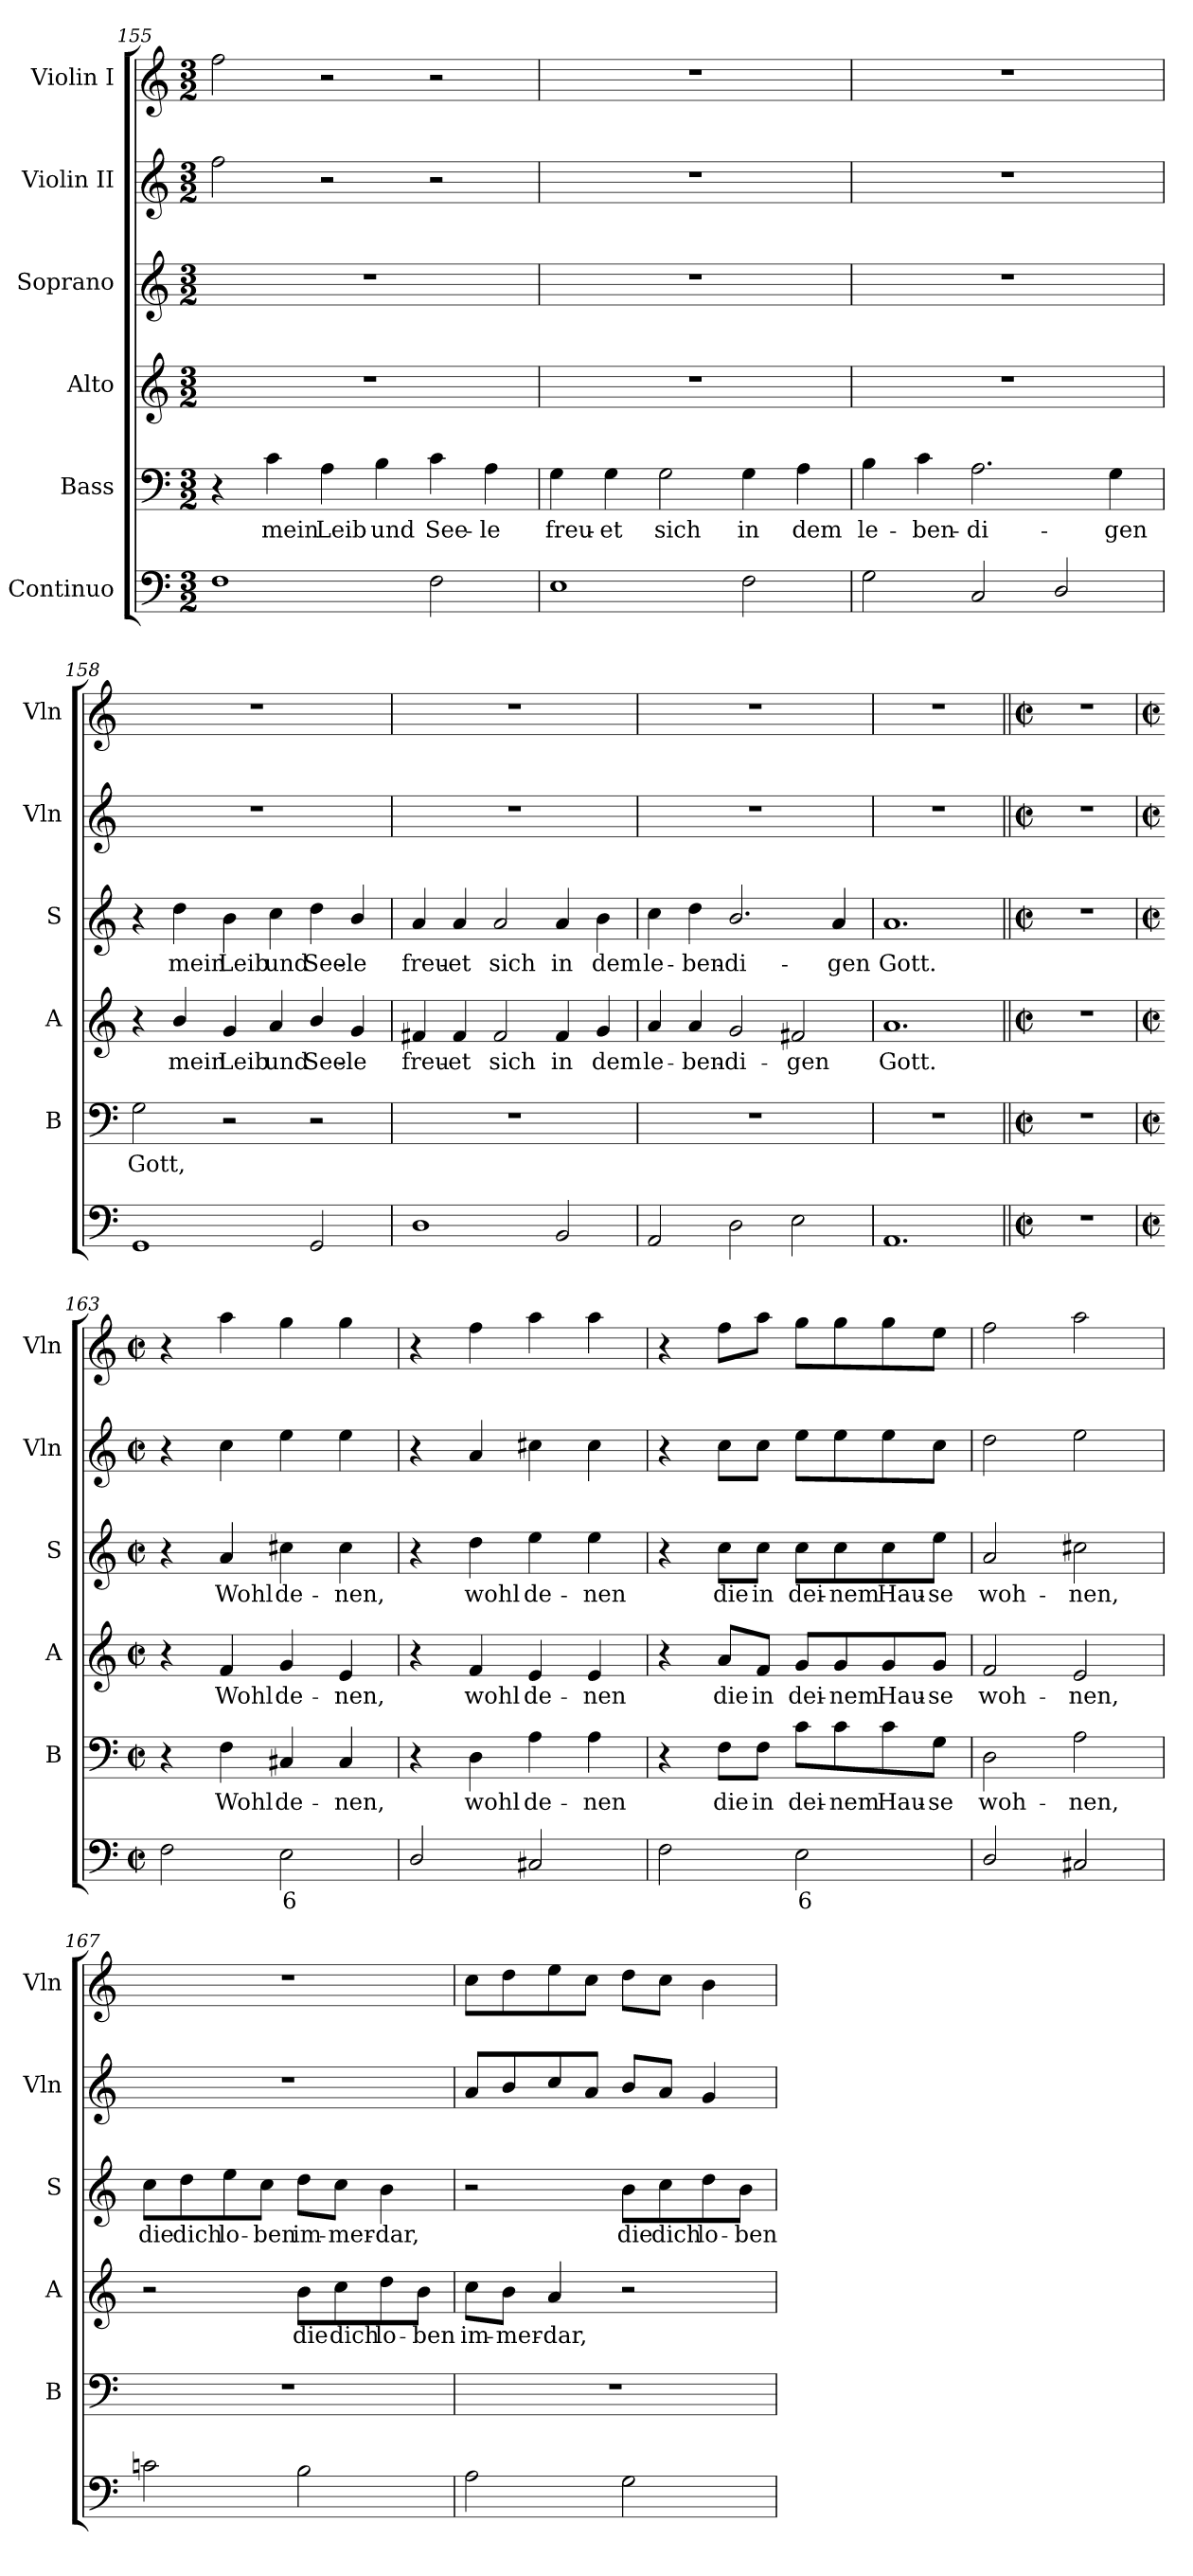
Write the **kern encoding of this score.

**kern	**text	**kern	**text	**kern	**text	**kern	**text	**kern	**kern
*part6	*part6	*part5	*part5	*part4	*part4	*part3	*part3	*part2	*part1
*staff6	*staff6	*staff5	*staff5	*staff4	*staff4	*staff3	*staff3	*staff2	*staff1
*I"Continuo	*	*I"Bass	*	*I"Alto	*	*I"Soprano	*	*I"Violin II	*I"Violin I
*	*	*I'B	*	*I'A	*	*I'S	*	*I'Vln	*I'Vln
*clefF4	*	*clefF4	*	*clefG2	*	*clefG2	*	*clefG2	*clefG2
*k[]	*	*k[]	*	*k[]	*	*k[]	*	*k[]	*k[]
*C:	*	*C:	*	*C:	*	*C:	*	*C:	*C:
*M3/2	*	*M3/2	*	*M3/2	*	*M3/2	*	*M3/2	*M3/2
=155	=155	=155	=155	=155	=155	=155	=155	=155	=155
!	!	!	!	!LO:N:vis=1	!	!LO:N:vis=1	!	!	!
1F	.	4r	.	1.r	.	1.r	.	2ff	2ff
!	!	!	!LO:LY:b	!	!	!	!	!	!
.	.	4c	mein	.	.	.	.	.	.
!	!	!	!LO:LY:b	!	!	!	!	!	!
.	.	4A	Leib	.	.	.	.	2r	2r
!	!	!	!LO:LY:b	!	!	!	!	!	!
.	.	4B	und	.	.	.	.	.	.
!	!	!	!LO:LY:b	!	!	!	!	!	!
2F	.	4c	See-	.	.	.	.	2r	2r
!	!	!	!LO:LY:b	!	!	!	!	!	!
.	.	4A	-le	.	.	.	.	.	.
!!LO:LB:g=z
=156	=156	=156	=156	=156	=156	=156	=156	=156	=156
!	!	!	!LO:LY:b	!LO:N:vis=1	!	!LO:N:vis=1	!	!LO:N:vis=1	!LO:N:vis=1
1E	.	4G	freu-	1.r	.	1.r	.	1.r	1.r
!	!	!	!LO:LY:b	!	!	!	!	!	!
.	.	4G	-et	.	.	.	.	.	.
!	!	!	!LO:LY:b	!	!	!	!	!	!
.	.	2G	sich	.	.	.	.	.	.
!	!	!	!LO:LY:b	!	!	!	!	!	!
2F	.	4G	in	.	.	.	.	.	.
!	!	!	!LO:LY:b	!	!	!	!	!	!
.	.	4A	dem	.	.	.	.	.	.
=157	=157	=157	=157	=157	=157	=157	=157	=157	=157
!	!	!	!LO:LY:b	!LO:N:vis=1	!	!LO:N:vis=1	!	!LO:N:vis=1	!LO:N:vis=1
2G	.	4B	le-	1.r	.	1.r	.	1.r	1.r
!	!	!	!LO:LY:b	!	!	!	!	!	!
.	.	4c	-ben-	.	.	.	.	.	.
!	!	!	!LO:LY:b	!	!	!	!	!	!
2C	.	2.A	-di-	.	.	.	.	.	.
2D/	.	.	.	.	.	.	.	.	.
!	!	!	!LO:LY:b	!	!	!	!	!	!
.	.	4G	-gen	.	.	.	.	.	.
=158	=158	=158	=158	=158	=158	=158	=158	=158	=158
!	!	!	!LO:LY:b	!	!	!	!	!LO:N:vis=1	!LO:N:vis=1
1GG	.	2G	Gott,	4r	.	4r	.	1.r	1.r
!	!	!	!	!	!LO:LY:b	!	!LO:LY:b	!	!
.	.	.	.	4b/	mein	4dd	mein	.	.
!	!	!	!	!	!LO:LY:b	!	!LO:LY:b	!	!
.	.	2r	.	4g	Leib	4b	Leib	.	.
!	!	!	!	!	!LO:LY:b	!	!LO:LY:b	!	!
.	.	.	.	4a	und	4cc	und	.	.
!	!	!	!	!	!LO:LY:b	!	!LO:LY:b	!	!
2GG	.	2r	.	4b/	See-	4dd	See-	.	.
!	!	!	!	!	!LO:LY:b	!	!LO:LY:b	!	!
.	.	.	.	4g	-le	4b/	-le	.	.
=159	=159	=159	=159	=159	=159	=159	=159	=159	=159
!	!	!LO:N:vis=1	!	!	!LO:LY:b	!	!LO:LY:b	!LO:N:vis=1	!LO:N:vis=1
1D	.	1.r	.	4f#X	freu-	4a	freu-	1.r	1.r
!	!	!	!	!	!LO:LY:b	!	!LO:LY:b	!	!
.	.	.	.	4f#	-et	4a	-et	.	.
!	!	!	!	!	!LO:LY:b	!	!LO:LY:b	!	!
.	.	.	.	2f#	sich	2a	sich	.	.
!	!	!	!	!	!LO:LY:b	!	!LO:LY:b	!	!
2BB	.	.	.	4f#	in	4a	in	.	.
!	!	!	!	!	!LO:LY:b	!	!LO:LY:b	!	!
.	.	.	.	4g	dem	4b	dem	.	.
=160	=160	=160	=160	=160	=160	=160	=160	=160	=160
!	!	!LO:N:vis=1	!	!	!LO:LY:b	!	!LO:LY:b	!LO:N:vis=1	!LO:N:vis=1
2AA	.	1.r	.	4a	le-	4cc	le-	1.r	1.r
!	!	!	!	!	!LO:LY:b	!	!LO:LY:b	!	!
.	.	.	.	4a	-ben-	4dd	-ben-	.	.
!	!	!	!	!	!LO:LY:b	!	!LO:LY:b	!	!
2D	.	.	.	2g	-di-	2.b/	-di-	.	.
!	!	!	!	!	!LO:LY:b	!	!	!	!
2E	.	.	.	2f#X	-gen	.	.	.	.
!	!	!	!	!	!	!	!LO:LY:b	!	!
.	.	.	.	.	.	4a	-gen	.	.
=161	=161	=161	=161	=161	=161	=161	=161	=161	=161
!	!	!LO:N:vis=1	!	!	!LO:LY:b	!	!LO:LY:b	!LO:N:vis=1	!LO:N:vis=1
1.AA	.	1.r	.	1.a	Gott.	1.a	Gott.	1.r	1.r
=162||	=162||	=162||	=162||	=162||	=162||	=162||	=162||	=162||	=162||
*M2/2	*	*M2/2	*	*M2/2	*	*M2/2	*	*M2/2	*M2/2
*met(c|)	*	*met(c|)	*	*met(c|)	*	*met(c|)	*	*met(c|)	*met(c|)
1r	.	1r	.	1r	.	1r	.	1r	1r
!!LO:LB:g=z
=163	=163	=163	=163	=163	=163	=163	=163	=163	=163
*M2/2	*	*M2/2	*	*M2/2	*	*M2/2	*	*M2/2	*M2/2
*met(c|)	*	*met(c|)	*	*met(c|)	*	*met(c|)	*	*met(c|)	*met(c|)
2F	.	4r	.	4r	.	4r	.	4r	4r
!	!	!	!LO:LY:b	!	!LO:LY:b	!	!LO:LY:b	!	!
.	.	4F	Wohl	4f	Wohl	4a	Wohl	4cc	4aa
!	!LO:LY:b	!	!LO:LY:b	!	!LO:LY:b	!	!LO:LY:b	!	!
2E	6	4C#X	de-	4g	de-	4cc#X	de-	4ee	4gg
!	!	!	!LO:LY:b	!	!LO:LY:b	!	!LO:LY:b	!	!
.	.	4C#	-nen,	4e	-nen,	4cc#	-nen,	4ee	4gg
=164	=164	=164	=164	=164	=164	=164	=164	=164	=164
2D/	.	4r	.	4r	.	4r	.	4r	4r
!	!	!	!LO:LY:b	!	!LO:LY:b	!	!LO:LY:b	!	!
.	.	4D	wohl	4f	wohl	4dd	wohl	4a	4ff
!	!	!	!LO:LY:b	!	!LO:LY:b	!	!LO:LY:b	!	!
2C#X	.	4A	de-	4e	de-	4ee	de-	4cc#X	4aa
!	!	!	!LO:LY:b	!	!LO:LY:b	!	!LO:LY:b	!	!
.	.	4A	-nen	4e	-nen	4ee	-nen	4cc#	4aa
=165	=165	=165	=165	=165	=165	=165	=165	=165	=165
2F	.	4r	.	4r	.	4r	.	4r	4r
!	!	!	!LO:LY:b	!	!LO:LY:b	!	!LO:LY:b	!	!
.	.	8F\L	die	8a/L	die	8cc\L	die	8ccL	8ffL
!	!	!	!LO:LY:b	!	!LO:LY:b	!	!LO:LY:b	!	!
.	.	8F\J	in	8f/J	in	8cc\J	in	8ccJ	8aaJ
!	!LO:LY:b	!	!LO:LY:b	!	!LO:LY:b	!	!LO:LY:b	!	!
2E	6	8c\L	dei-	8g/L	dei-	8cc\L	dei-	8eeL	8ggL
!	!	!	!LO:LY:b	!	!LO:LY:b	!	!LO:LY:b	!	!
.	.	8c\	-nem	8g/	-nem	8cc\	-nem	8ee	8gg
!	!	!	!LO:LY:b	!	!LO:LY:b	!	!LO:LY:b	!	!
.	.	8c\	Hau-	8g/	Hau-	8cc\	Hau-	8ee	8gg
!	!	!	!LO:LY:b	!	!LO:LY:b	!	!LO:LY:b	!	!
.	.	8G\J	-se	8g/J	-se	8ee\J	-se	8ccJ	8eeJ
=166	=166	=166	=166	=166	=166	=166	=166	=166	=166
!	!	!	!LO:LY:b	!	!LO:LY:b	!	!LO:LY:b	!	!
2D/	.	2D	woh-	2f	woh-	2a	woh-	2dd	2ff
!	!	!	!LO:LY:b	!	!LO:LY:b	!	!LO:LY:b	!	!
2C#X	.	2A	-nen,	2e	-nen,	2cc#X	-nen,	2ee	2aa
=167	=167	=167	=167	=167	=167	=167	=167	=167	=167
!	!	!	!	!	!	!	!LO:LY:b	!	!
2cn	.	1r	.	2r	.	8cc\L	die	1r	1r
!	!	!	!	!	!	!	!LO:LY:b	!	!
.	.	.	.	.	.	8dd\	dich	.	.
!	!	!	!	!	!	!	!LO:LY:b	!	!
.	.	.	.	.	.	8ee\	lo-	.	.
!	!	!	!	!	!	!	!LO:LY:b	!	!
.	.	.	.	.	.	8cc\J	-ben	.	.
!	!	!	!	!	!LO:LY:b	!	!LO:LY:b	!	!
2B	.	.	.	8b\L	die	8dd\L	im-	.	.
!	!	!	!	!	!LO:LY:b	!	!LO:LY:b	!	!
.	.	.	.	8cc\	dich	8cc\J	-mer-	.	.
!	!	!	!	!	!LO:LY:b	!	!LO:LY:b	!	!
.	.	.	.	8dd\	lo-	4b	-dar,	.	.
!	!	!	!	!	!LO:LY:b	!	!	!	!
.	.	.	.	8b\J	-ben	.	.	.	.
!!LO:LB:g=z
=168	=168	=168	=168	=168	=168	=168	=168	=168	=168
!	!	!	!	!	!LO:LY:b	!	!	!	!
2A	.	1r	.	8cc\L	im-	2r	.	8a/L	8ccL
!	!	!	!	!	!LO:LY:b	!	!	!	!
.	.	.	.	8b\J	-mer-	.	.	8b/	8dd
!	!	!	!	!	!LO:LY:b	!	!	!	!
.	.	.	.	4a	-dar,	.	.	8cc/	8ee
.	.	.	.	.	.	.	.	8a/J	8ccJ
!	!	!	!	!	!	!	!LO:LY:b	!	!
2G	.	.	.	2r	.	8b\L	die	8bL	8ddL
!	!	!	!	!	!	!	!LO:LY:b	!	!
.	.	.	.	.	.	8cc\	dich	8aJ	8ccJ
!	!	!	!	!	!	!	!LO:LY:b	!	!
.	.	.	.	.	.	8dd\	lo-	4g	4b
!	!	!	!	!	!	!	!LO:LY:b	!	!
.	.	.	.	.	.	8b\J	-ben	.	.
=	=	=	=	=	=	=	=	=	=
*-	*-	*-	*-	*-	*-	*-	*-	*-	*-
